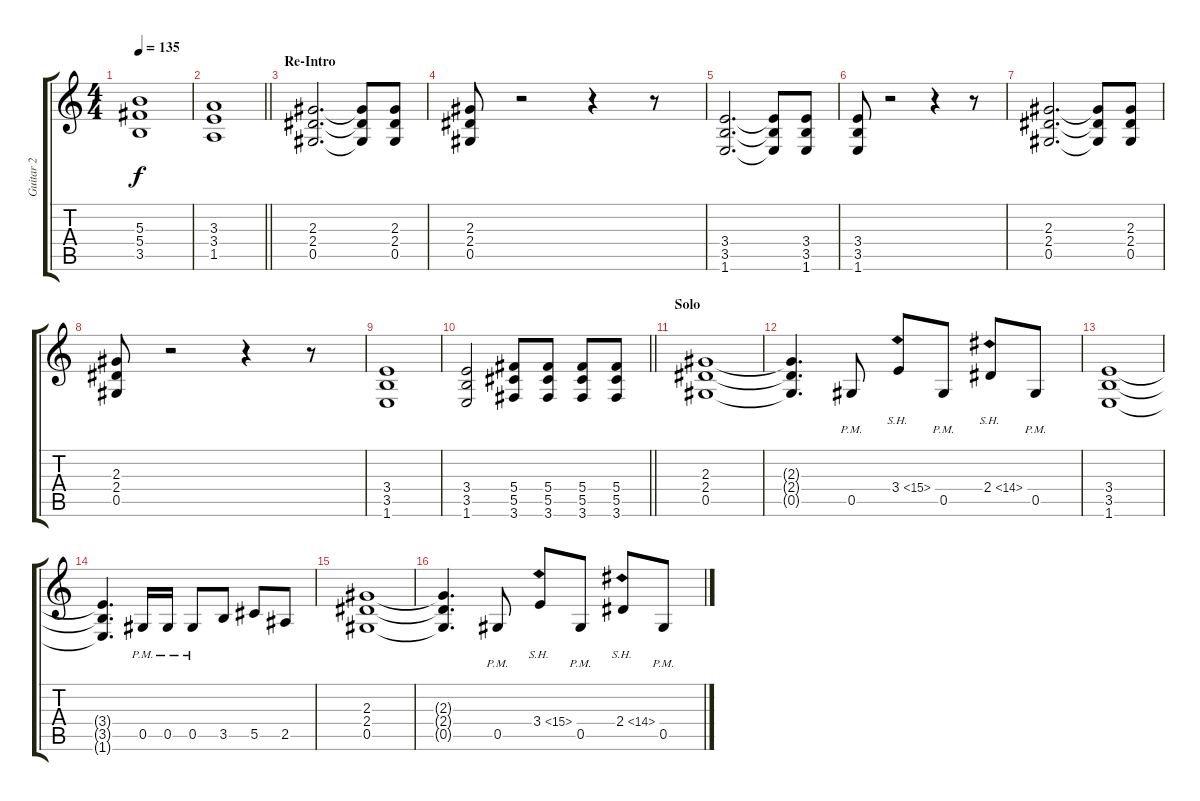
\track ("Guitar 2" "Guitar 2") {instrument distortionguitar}
\staff {score tabs}
\tuning (Eb4 Bb3 Gb3 Db3 Ab2 Eb2) {hide}
\ts (4 4)
\tempo 135
\clef g2
\ks c
(5.3 5.4 3.5).1{dy f} |
\barLineRight lightlight
(3.3 3.4 1.5).1 |
\section ("" "Re-Intro")
(2.3 2.4 0.5).2{d} (2.3{t} 2.4{t} 0.5{t}).8 (2.3 2.4 0.5).8 |
(2.3 2.4 0.5).8 r.2 r.4 r.8 |
(3.4 3.5 1.6).2{d} (3.4{t} 3.5{t} 1.6{t}).8 (3.4 3.5 1.6).8 |
(3.4 3.5 1.6).8 r.2 r.4 r.8 |
(2.3 2.4 0.5).2{d} (2.3{t} 2.4{t} 0.5{t}).8 (2.3 2.4 0.5).8 |
(2.3 2.4 0.5).8 r.2 r.4 r.8 |
(3.4 3.5 1.6).1 |
\barLineRight lightlight
(3.4 3.5 1.6).2 (5.4 5.5 3.6).8 (5.4 5.5 3.6).8 (5.4 5.5 3.6).8 (5.4 5.5 3.6).8 |
\section ("" "Solo")
(2.3 2.4 0.5).1 |
(2.3{t} 2.4{t} 0.5{t}).4{d} 0.5{pm}.8 3.4{sh 12}.8 0.5{pm}.8 2.4{sh 12}.8 0.5{pm}.8 |
(3.4 3.5 1.6).1 |
(3.4{t} 3.5{t} 1.6{t}).4{d} 0.5{pm}.16 0.5{pm}.16 0.5{pm}.8 3.5.8 5.5.8 2.5.8 |
(2.3 2.4 0.5).1 |
(2.3{t} 2.4{t} 0.5{t}).4{d} 0.5{pm}.8 3.4{sh 12}.8 0.5{pm}.8 2.4{sh 12}.8 0.5{pm}.8
